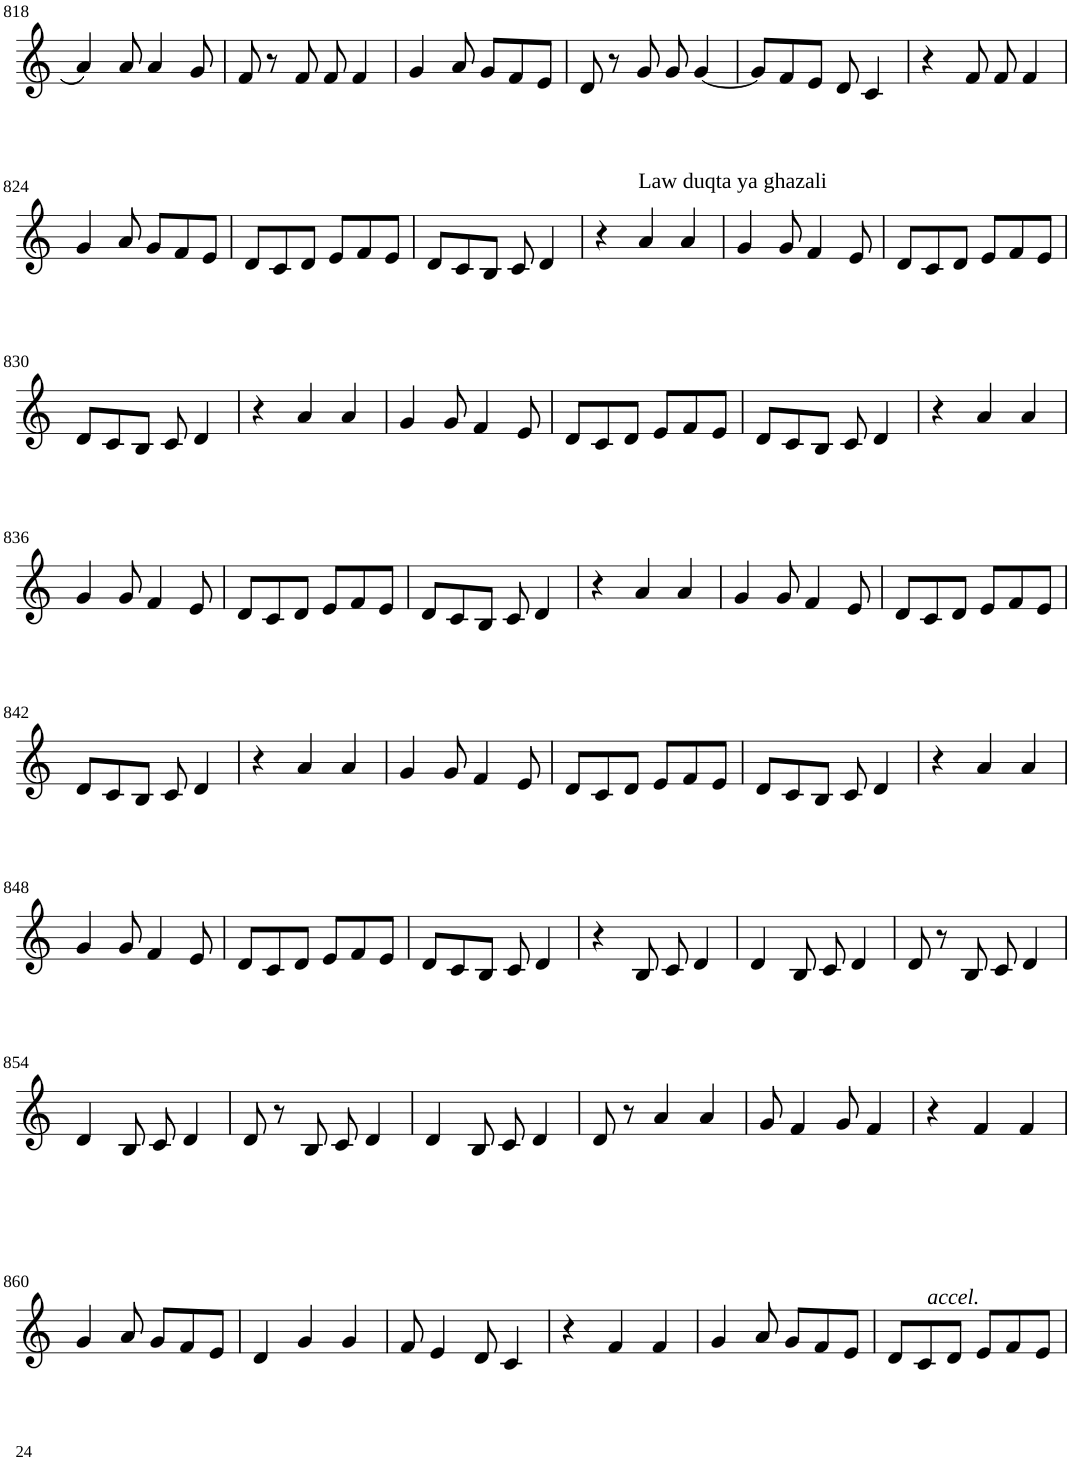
**kern
*part1
*staff1
*I"Violin
!!LO:PB:g=z
*clefG2
*k[]
*M6/8
=818
4a/
8a/
4a/
8g/
=819
8f/
8r
8f/
8f/
4f/
=820
4g/
8a/
8g/L
8f/
8e/J
=821
8d/
8r
8g/
8g/
[4g/
=822
8g/L]
8f/
8e/J
8d/
4c/
=823
4r
8f/
8f/
4f/
!!LO:LB:g=z
=824
4g/
8a/
8g/L
8f/
8e/J
=825
8d/L
8c/
8d/J
8e/L
8f/
8e/J
=826
8d/L
8c/
8B/J
8c/
4d/
=827
4r
!LO:TX:a:t=Law duqta ya ghazali
4a/
4a/
=828
4g/
8g/
4f/
8e/
=829
8d/L
8c/
8d/J
8e/L
8f/
8e/J
!!LO:LB:g=z
=830
8d/L
8c/
8B/J
8c/
4d/
=831
4r
4a/
4a/
=832
4g/
8g/
4f/
8e/
=833
8d/L
8c/
8d/J
8e/L
8f/
8e/J
=834
8d/L
8c/
8B/J
8c/
4d/
=835
4r
4a/
4a/
!!LO:LB:g=z
=836
4g/
8g/
4f/
8e/
=837
8d/L
8c/
8d/J
8e/L
8f/
8e/J
=838
8d/L
8c/
8B/J
8c/
4d/
=839
4r
4a/
4a/
=840
4g/
8g/
4f/
8e/
=841
8d/L
8c/
8d/J
8e/L
8f/
8e/J
!!LO:LB:g=z
=842
8d/L
8c/
8B/J
8c/
4d/
=843
4r
4a/
4a/
=844
4g/
8g/
4f/
8e/
=845
8d/L
8c/
8d/J
8e/L
8f/
8e/J
=846
8d/L
8c/
8B/J
8c/
4d/
=847
4r
4a/
4a/
!!LO:LB:g=z
=848
4g/
8g/
4f/
8e/
=849
8d/L
8c/
8d/J
8e/L
8f/
8e/J
=850
8d/L
8c/
8B/J
8c/
4d/
=851
4r
8B/
8c/
4d/
=852
4d/
8B/
8c/
4d/
=853
8d/
8r
8B/
8c/
4d/
!!LO:LB:g=z
=854
4d/
8B/
8c/
4d/
=855
8d/
8r
8B/
8c/
4d/
=856
4d/
8B/
8c/
4d/
=857
8d/
8r
4a/
4a/
=858
8g/
4f/
8g/
4f/
=859
!LO:TX:b:i:t=accel.
4r
4f/
4f/
!!LO:LB:g=z
=860
4g/
8a/
8g/L
8f/
8e/J
=861
4d/
4g/
4g/
=862
8f/
4e/
8d/
4c/
=863
4r
4f/
4f/
=864
4g/
8a/
8g/L
8f/
8e/J
=865
8d/L
8c/
8d/J
8e/L
8f/
8e/J
=
*-
